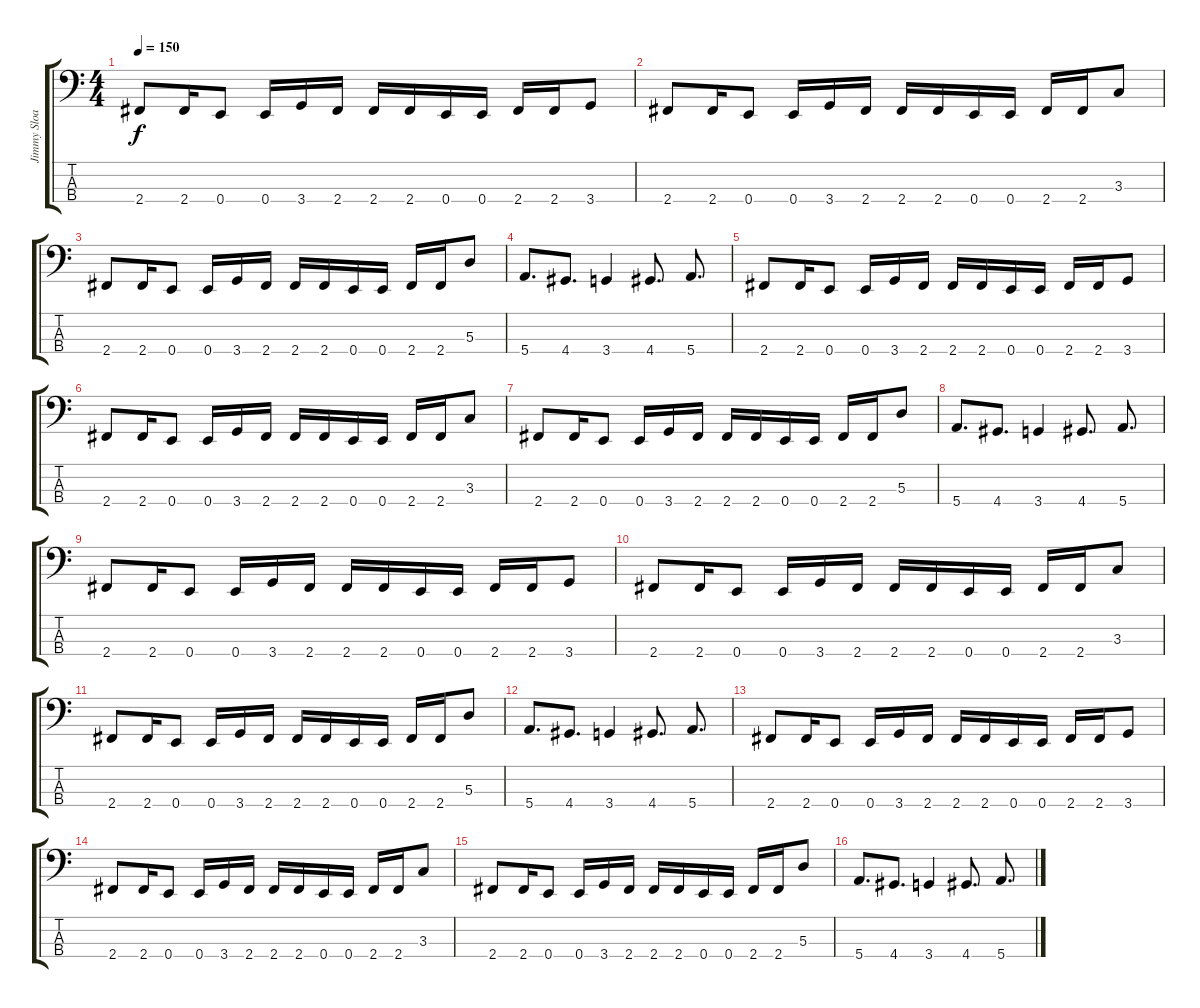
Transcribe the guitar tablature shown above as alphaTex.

\track ("Jimmy Sloas" "Jimmy Sloa") {instrument electricbasspick}
\staff {score tabs}
\tuning (G2 D2 A1 E1) {hide}
\ts (4 4)
\tempo 150
\clef f4
\ks c
2.4.8{dy f instrument electricbasspick} 2.4.16 0.4.8 0.4.16 3.4.16 2.4.16 2.4.16 2.4.16 0.4.16 0.4.16 2.4.16 2.4.16 3.4.8 |
2.4.8 2.4.16 0.4.8 0.4.16 3.4.16 2.4.16 2.4.16 2.4.16 0.4.16 0.4.16 2.4.16 2.4.16 3.3.8 |
2.4.8 2.4.16 0.4.8 0.4.16 3.4.16 2.4.16 2.4.16 2.4.16 0.4.16 0.4.16 2.4.16 2.4.16 5.3.8 |
5.4.8{d} 4.4.8{d} 3.4.4 4.4.8{d} 5.4.8{d} |
2.4.8 2.4.16 0.4.8 0.4.16 3.4.16 2.4.16 2.4.16 2.4.16 0.4.16 0.4.16 2.4.16 2.4.16 3.4.8 |
2.4.8 2.4.16 0.4.8 0.4.16 3.4.16 2.4.16 2.4.16 2.4.16 0.4.16 0.4.16 2.4.16 2.4.16 3.3.8 |
2.4.8 2.4.16 0.4.8 0.4.16 3.4.16 2.4.16 2.4.16 2.4.16 0.4.16 0.4.16 2.4.16 2.4.16 5.3.8 |
5.4.8{d} 4.4.8{d} 3.4.4 4.4.8{d} 5.4.8{d} |
2.4.8 2.4.16 0.4.8 0.4.16 3.4.16 2.4.16 2.4.16 2.4.16 0.4.16 0.4.16 2.4.16 2.4.16 3.4.8 |
2.4.8 2.4.16 0.4.8 0.4.16 3.4.16 2.4.16 2.4.16 2.4.16 0.4.16 0.4.16 2.4.16 2.4.16 3.3.8 |
2.4.8 2.4.16 0.4.8 0.4.16 3.4.16 2.4.16 2.4.16 2.4.16 0.4.16 0.4.16 2.4.16 2.4.16 5.3.8 |
5.4.8{d} 4.4.8{d} 3.4.4 4.4.8{d} 5.4.8{d} |
2.4.8 2.4.16 0.4.8 0.4.16 3.4.16 2.4.16 2.4.16 2.4.16 0.4.16 0.4.16 2.4.16 2.4.16 3.4.8 |
2.4.8 2.4.16 0.4.8 0.4.16 3.4.16 2.4.16 2.4.16 2.4.16 0.4.16 0.4.16 2.4.16 2.4.16 3.3.8 |
2.4.8 2.4.16 0.4.8 0.4.16 3.4.16 2.4.16 2.4.16 2.4.16 0.4.16 0.4.16 2.4.16 2.4.16 5.3.8 |
5.4.8{d} 4.4.8{d} 3.4.4 4.4.8{d} 5.4.8{d}
